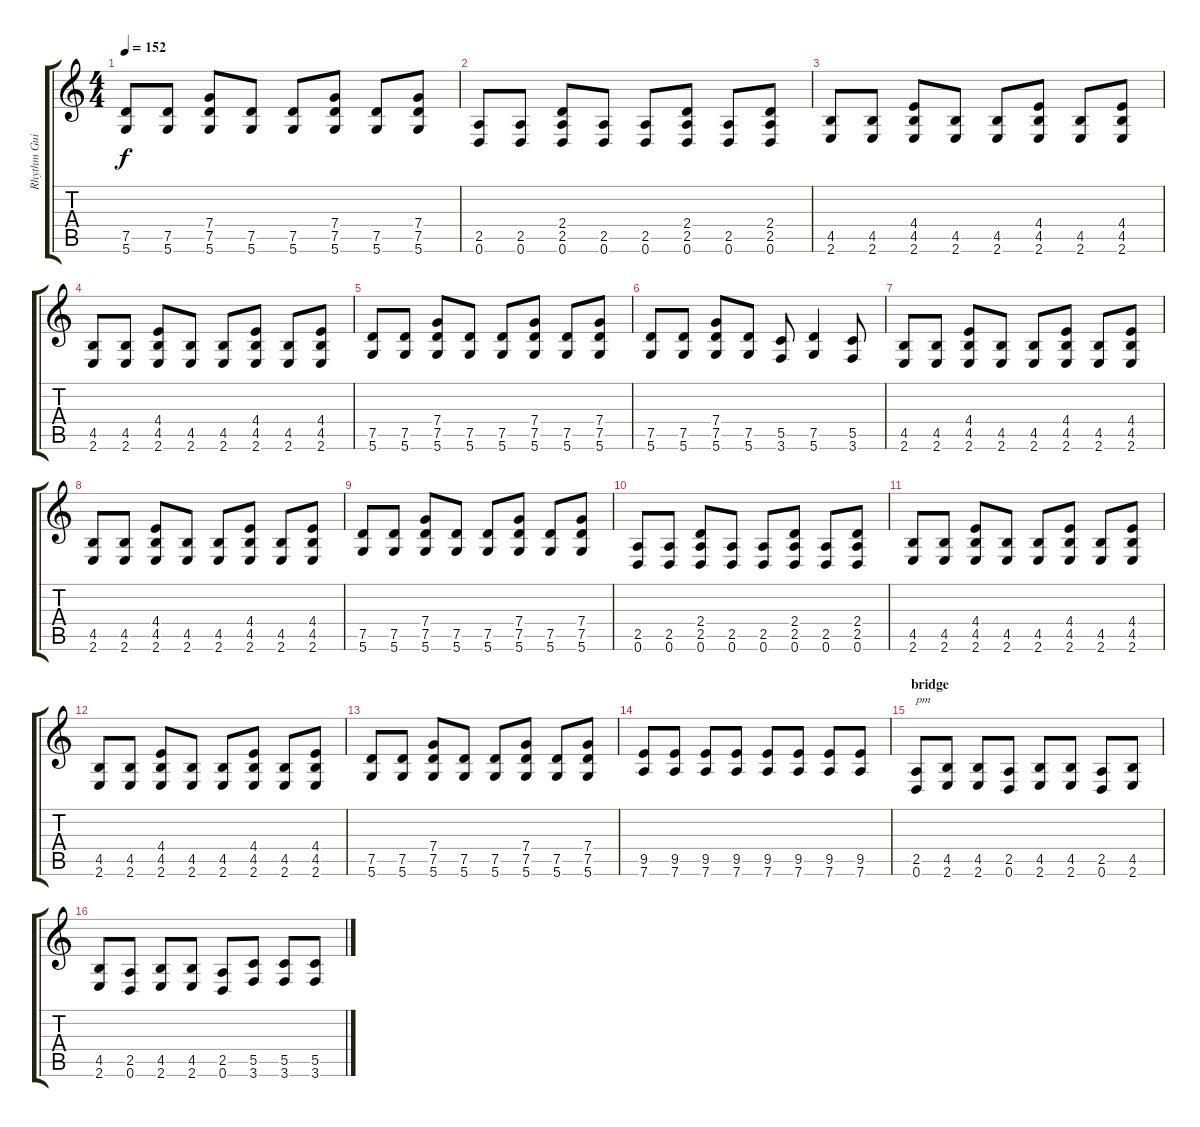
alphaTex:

\track ("Rhythm Guitar" "Rhythm Gui") {instrument distortionguitar}
\staff {score tabs}
\tuning (D4 A3 F3 C3 G2 D2) {hide}
\ts (4 4)
\tempo 152
\clef g2
\ks c
(7.5 5.6).8{dy f} (7.5 5.6).8 (7.4 7.5 5.6).8 (7.5 5.6).8 (7.5 5.6).8 (7.4 7.5 5.6).8 (7.5 5.6).8 (7.4 7.5 5.6).8 |
(2.5 0.6).8 (2.5 0.6).8 (2.4 2.5 0.6).8 (2.5 0.6).8 (2.5 0.6).8 (2.4 2.5 0.6).8 (2.5 0.6).8 (2.4 2.5 0.6).8 |
(4.5 2.6).8 (4.5 2.6).8 (4.4 4.5 2.6).8 (4.5 2.6).8 (4.5 2.6).8 (4.4 4.5 2.6).8 (4.5 2.6).8 (4.4 4.5 2.6).8 |
(4.5 2.6).8 (4.5 2.6).8 (4.4 4.5 2.6).8 (4.5 2.6).8 (4.5 2.6).8 (4.4 4.5 2.6).8 (4.5 2.6).8 (4.4 4.5 2.6).8 |
(7.5 5.6).8 (7.5 5.6).8 (7.4 7.5 5.6).8 (7.5 5.6).8 (7.5 5.6).8 (7.4 7.5 5.6).8 (7.5 5.6).8 (7.4 7.5 5.6).8 |
(7.5 5.6).8 (7.5 5.6).8 (7.4 7.5 5.6).8 (7.5 5.6).8 (5.5 3.6).8 (7.5 5.6).4 (5.5 3.6).8 |
(4.5 2.6).8 (4.5 2.6).8 (4.4 4.5 2.6).8 (4.5 2.6).8 (4.5 2.6).8 (4.4 4.5 2.6).8 (4.5 2.6).8 (4.4 4.5 2.6).8 |
(4.5 2.6).8 (4.5 2.6).8 (4.4 4.5 2.6).8 (4.5 2.6).8 (4.5 2.6).8 (4.4 4.5 2.6).8 (4.5 2.6).8 (4.4 4.5 2.6).8 |
(7.5 5.6).8 (7.5 5.6).8 (7.4 7.5 5.6).8 (7.5 5.6).8 (7.5 5.6).8 (7.4 7.5 5.6).8 (7.5 5.6).8 (7.4 7.5 5.6).8 |
(2.5 0.6).8 (2.5 0.6).8 (2.4 2.5 0.6).8 (2.5 0.6).8 (2.5 0.6).8 (2.4 2.5 0.6).8 (2.5 0.6).8 (2.4 2.5 0.6).8 |
(4.5 2.6).8 (4.5 2.6).8 (4.4 4.5 2.6).8 (4.5 2.6).8 (4.5 2.6).8 (4.4 4.5 2.6).8 (4.5 2.6).8 (4.4 4.5 2.6).8 |
(4.5 2.6).8 (4.5 2.6).8 (4.4 4.5 2.6).8 (4.5 2.6).8 (4.5 2.6).8 (4.4 4.5 2.6).8 (4.5 2.6).8 (4.4 4.5 2.6).8 |
(7.5 5.6).8 (7.5 5.6).8 (7.4 7.5 5.6).8 (7.5 5.6).8 (7.5 5.6).8 (7.4 7.5 5.6).8 (7.5 5.6).8 (7.4 7.5 5.6).8 |
(9.5 7.6).8 (9.5 7.6).8 (9.5 7.6).8 (9.5 7.6).8 (9.5 7.6).8 (9.5 7.6).8 (9.5 7.6).8 (9.5 7.6).8 |
\section ("" "bridge")
(2.5 0.6).8{txt "pm"} (4.5 2.6).8 (4.5 2.6).8 (2.5 0.6).8 (4.5 2.6).8 (4.5 2.6).8 (2.5 0.6).8 (4.5 2.6).8 |
(4.5 2.6).8 (2.5 0.6).8 (4.5 2.6).8 (4.5 2.6).8 (2.5 0.6).8 (5.5 3.6).8 (5.5 3.6).8 (5.5 3.6).8
